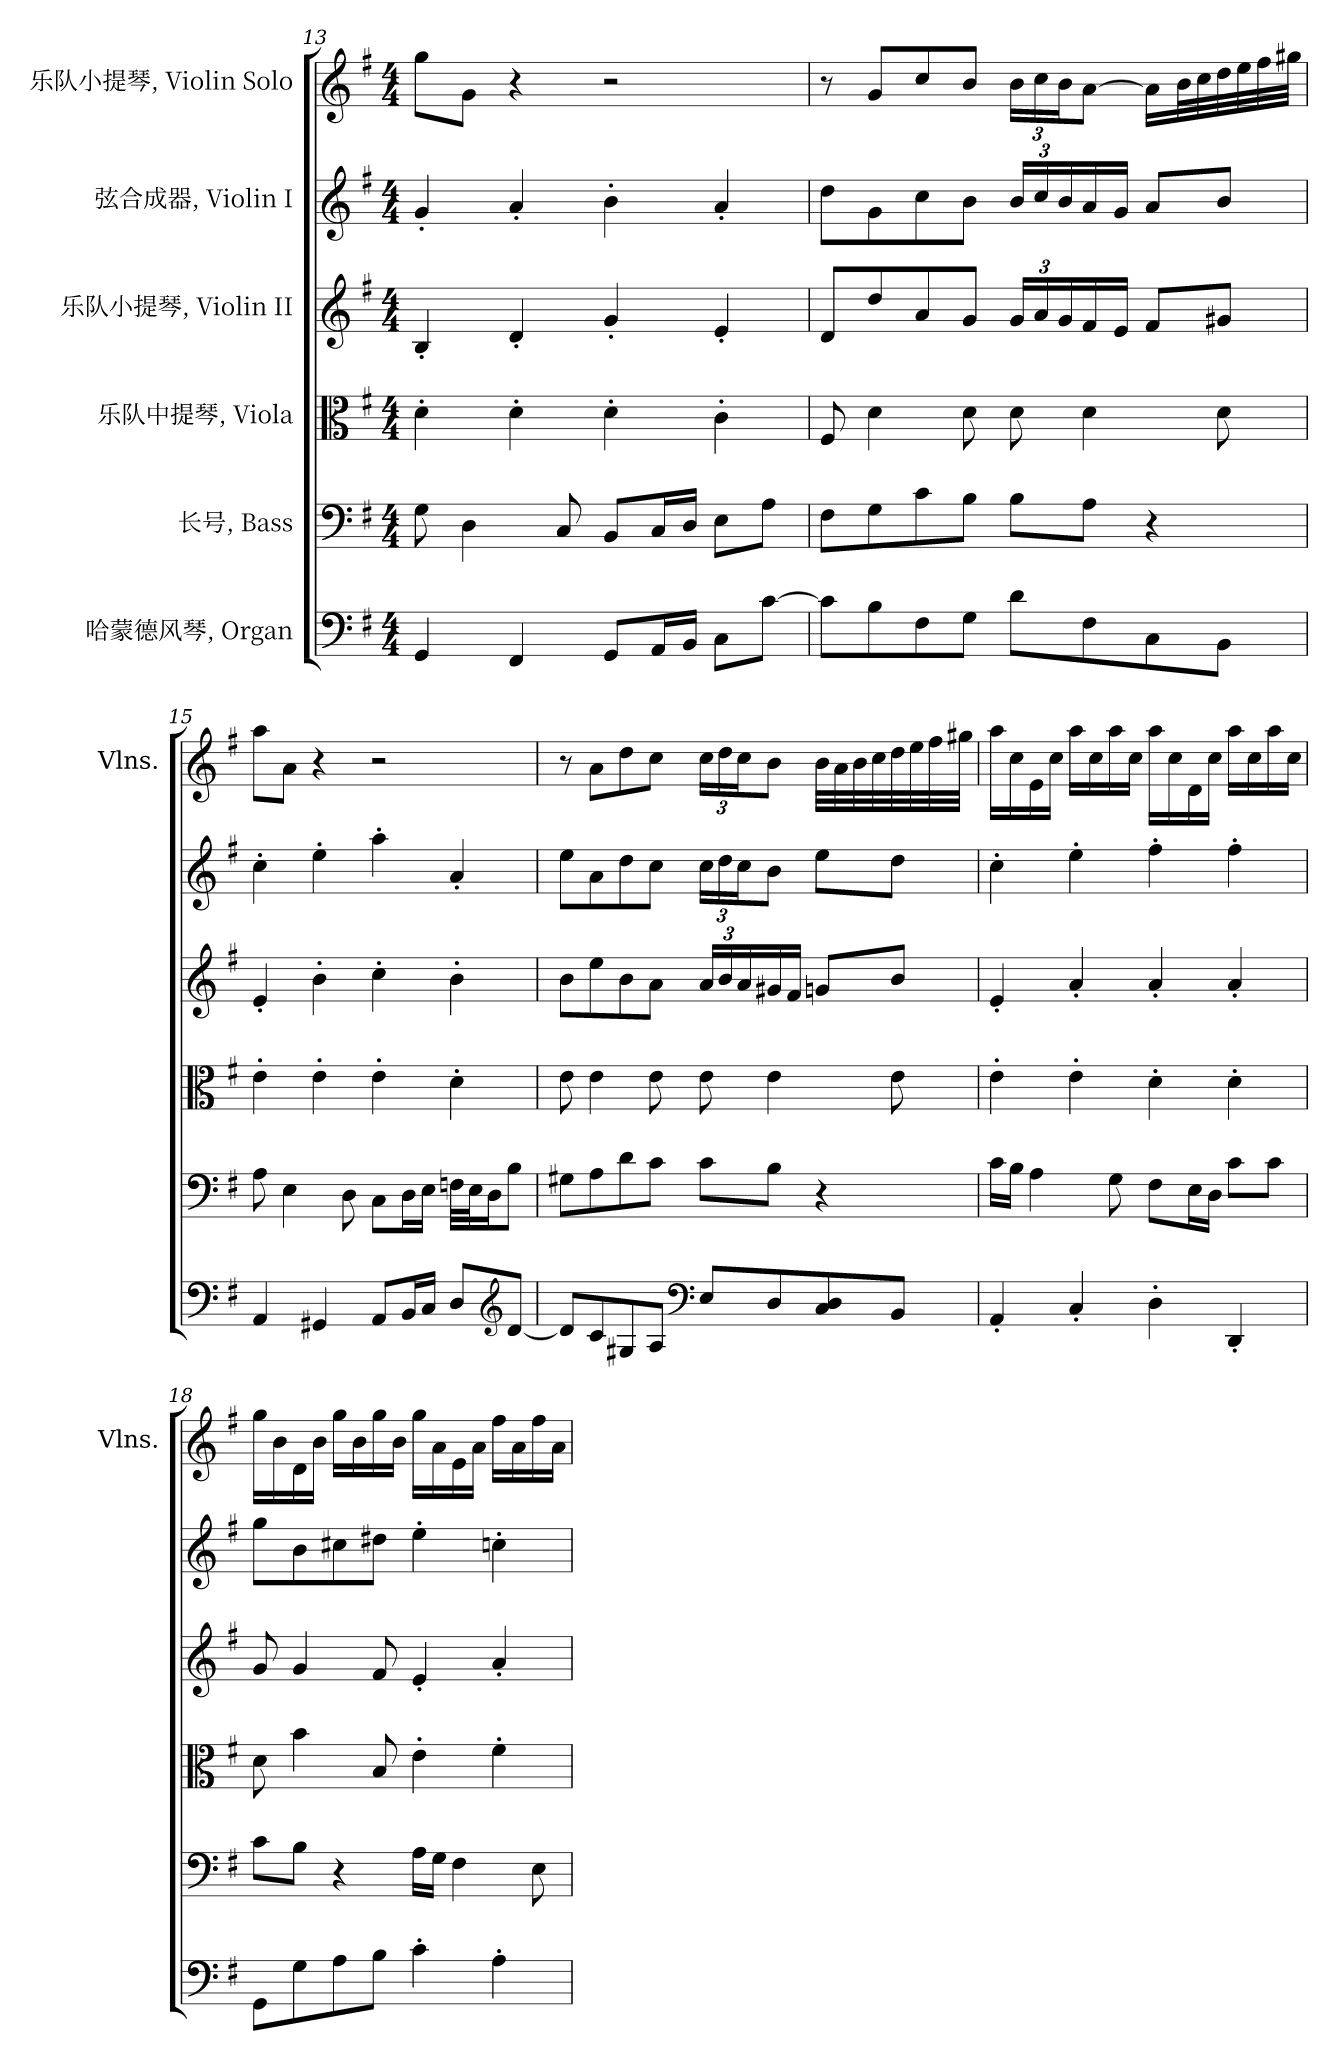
**kern	**kern	**kern	**kern	**kern	**kern
*part6	*part5	*part4	*part3	*part2	*part1
*staff6	*staff5	*staff4	*staff3	*staff2	*staff1
*I"哈蒙德风琴, Organ	*I"长号, Bass	*I"乐队中提琴, Viola	*I"乐队小提琴, Violin II	*I"弦合成器, Violin I	*I"乐队小提琴, Violin Solo
*	*	*	*	*	*I'Vlns.
*clefF4	*clefF4	*clefC3	*clefG2	*clefG2	*clefG2
*k[f#]	*k[f#]	*k[f#]	*k[f#]	*k[f#]	*k[f#]
*M4/4	*M4/4	*M4/4	*M4/4	*M4/4	*M4/4
=13	=13	=13	=13	=13	=13
4GG/	8G\	4d'\	4B'/	4g'/	8gg\L
.	4D\	.	.	.	8g\J
4FF#/	.	4d'\	4d'/	4a'/	4r
.	8C/	.	.	.	.
8GG/L	8BB/L	4d'\	4g'/	4b'\	2r
16AA/L	16C/L	.	.	.	.
16BB/JJ	16D/JJ	.	.	.	.
8C\L	8E\L	4c'\	4e'/	4a'/	.
[8c\J	8A\J	.	.	.	.
=14	=14	=14	=14	=14	=14
8c\L]	8F#\L	8F#/	8d/L	8dd\L	8r
8B\	8G\	4d\	8dd/	8g\	8g/L
8F#\	8c\	.	8a/	8cc\	8cc/
8G\J	8B\J	8d\	8g/J	8b\J	8b/J
*	*	*	*Xbrackettup	*Xbrackettup	*Xbrackettup
8d\L	8B\L	8d\	24g/LL	24b/LL	24b\LL
.	.	.	24a/	24cc/	24cc\
.	.	.	24g/	24b/	24b\J
8F#\	8A\J	4d\	16f#/	16a/	[8a\J
.	.	.	16e/JJ	16g/JJ	.
8C\	4r	.	8f#/L	8a/L	16a\LL]
.	.	.	.	.	32b\L
.	.	.	.	.	32cc\
8BB\J	.	8d\	8g#X/J	8b/J	32dd\
.	.	.	.	.	32ee\
.	.	.	.	.	32ff#\
.	.	.	.	.	32gg#X\JJJ
!!LO:PB:g=z
=15	=15	=15	=15	=15	=15
4AA/	8A\	4e'\	4e'/	4cc'\	8aa\L
.	4E\	.	.	.	8a\J
4GG#X/	.	4e'\	4b'\	4ee'\	4r
.	8D\	.	.	.	.
8AA/L	8C\L	4e'\	4cc'\	4aa'\	2r
16BB/L	16D\L	.	.	.	.
16C/JJ	16E\JJ	.	.	.	.
8D/L	32Fn\LLL	4d'\	4b'\	4a'/	.
.	32E\J	.	.	.	.
.	16D\J	.	.	.	.
*clefG2	*	*	*	*	*
[8d/J	8B\J	.	.	.	.
=16	=16	=16	=16	=16	=16
8d/L]	8G#X\L	8e\	8b\L	8ee\L	8r
8c/	8A\	4e\	8ee\	8a\	8a\L
8G#X/	8d\	.	8b\	8dd\	8dd\
8A/J	8c\J	8e\	8a\J	8cc\J	8cc\J
*clefF4	*	*	*	*	*
8E/L	8c\L	8e\	24a/LL	24cc\LL	24cc\LL
.	.	.	24b/	24dd\	24dd\
.	.	.	24a/	24cc\J	24cc\J
8D/	8B\J	4e\	16g#X/	8b\J	8b\J
.	.	.	16f#/JJ	.	.
8C/ 8D/	4r	.	8gn/L	8ee\L	32b\LLL
.	.	.	.	.	32a\
.	.	.	.	.	32b\
.	.	.	.	.	32cc\
8BB/J	.	8e\	8b/J	8dd\J	32dd\
.	.	.	.	.	32ee\
.	.	.	.	.	32ff#\
.	.	.	.	.	32gg#X\JJJ
!!LO:LB:g=z
=17	=17	=17	=17	=17	=17
4AA'/	16c\LL	4e'\	4e'/	4cc'\	16aa\LL
.	16B\JJ	.	.	.	16cc\
.	4A\	.	.	.	16e\
.	.	.	.	.	16cc\JJ
4C'/	.	4e'\	4a'/	4ee'\	16aa\LL
.	.	.	.	.	16cc\
.	8G\	.	.	.	16aa\
.	.	.	.	.	16cc\JJ
4D'\	8F#\L	4d'\	4a'/	4ff#'\	16aa\LL
.	.	.	.	.	16cc\
.	16E\L	.	.	.	16d\
.	16D\JJ	.	.	.	16cc\JJ
4DD'/	8c\L	4d'\	4a'/	4ff#'\	16aa\LL
.	.	.	.	.	16cc\
.	8c\J	.	.	.	16aa\
.	.	.	.	.	16cc\JJ
=18	=18	=18	=18	=18	=18
8GG\L	8c\L	8d\	8g/	8gg\L	16gg\LL
.	.	.	.	.	16b\
8G\	8B\J	4b\	4g/	8b\	16d\
.	.	.	.	.	16b\JJ
8A\	4r	.	.	8cc#X\	16gg\LL
.	.	.	.	.	16b\
8B\J	.	8B/	8f#/	8dd#X\J	16gg\
.	.	.	.	.	16b\JJ
4c'\	16A\LL	4e'\	4e'/	4ee'\	16gg\LL
.	16G\JJ	.	.	.	16a\
.	4F#\	.	.	.	16e\
.	.	.	.	.	16a\JJ
4A'\	.	4f#'\	4a'/	4ccn'\	16ff#\LL
.	.	.	.	.	16a\
.	8E\	.	.	.	16ff#\
.	.	.	.	.	16a\JJ
=	=	=	=	=	=
*-	*-	*-	*-	*-	*-
